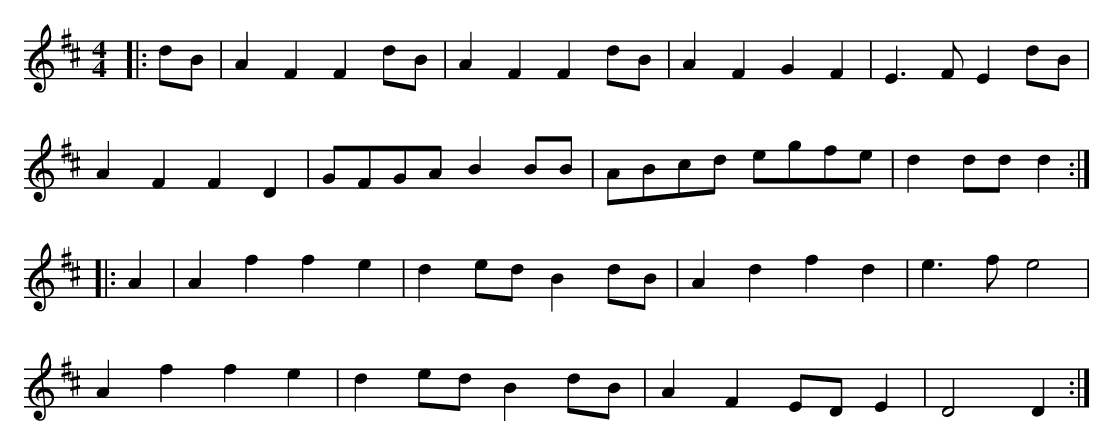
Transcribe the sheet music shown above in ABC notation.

X:1
M:4/4
K:D
|:dB| A2 F2 F2 dB|A2 F2 F2 dB|A2 F2 G2 F2| E3 F E2 dB|
 A2 F2 F2 D2| GFGA B2 BB| ABcd egfe| d2 dd d2:|
|:A2| A2 f2 f2 e2| d2 ed B2 dB| A2 d2 f2 d2| e3 f e4|
 A2 f2 f2 e2| d2 ed B2 dB| A2 F2 ED E2|D4 D2:|
